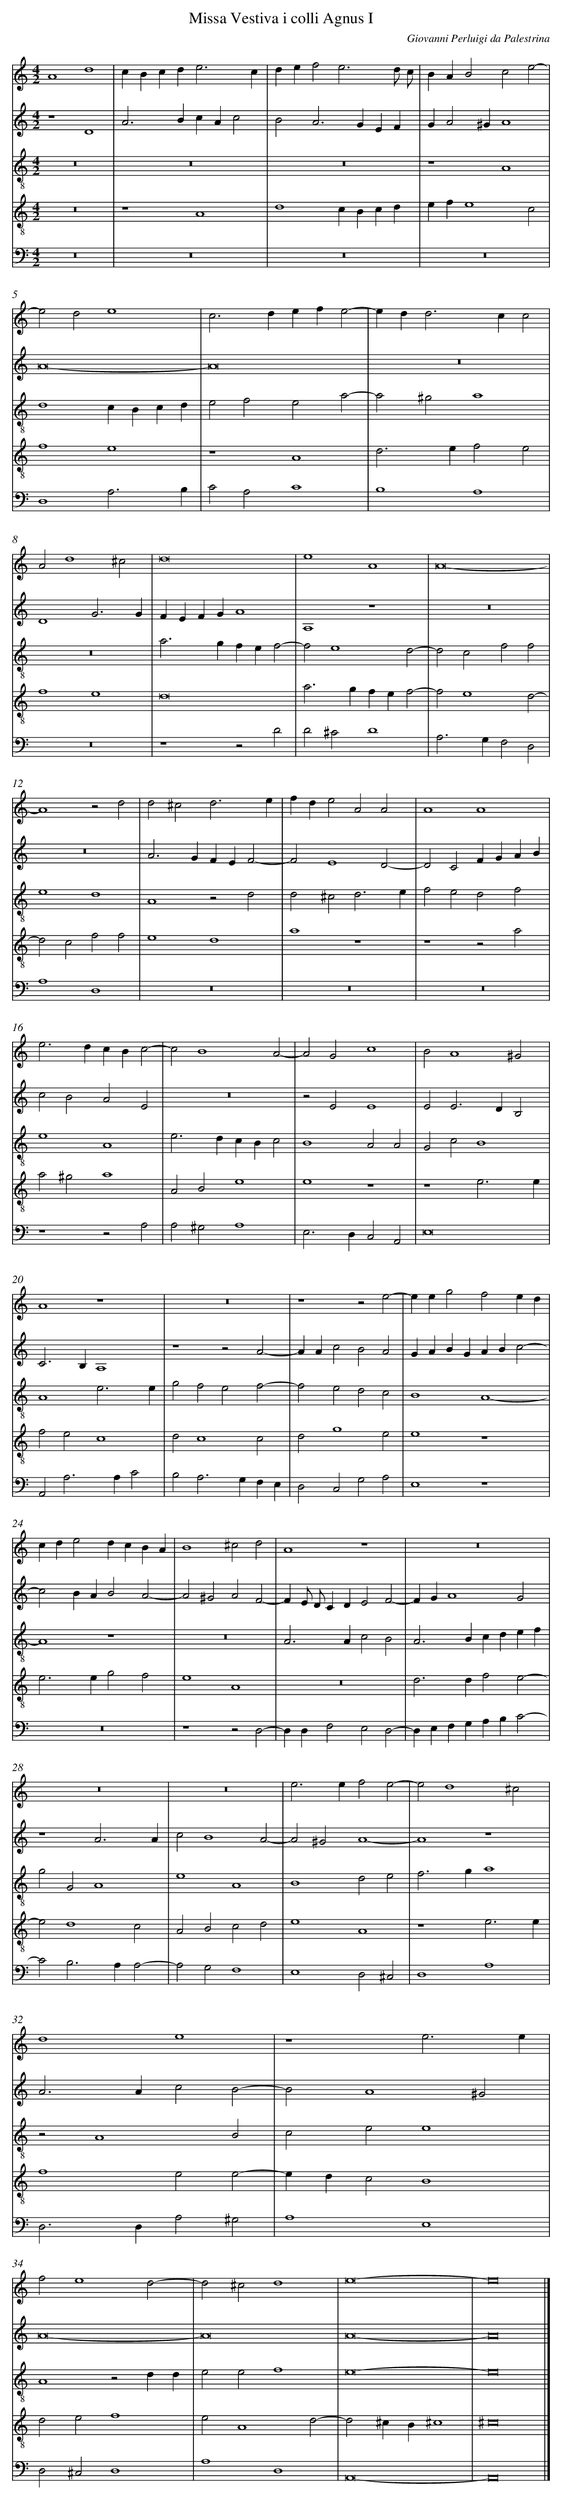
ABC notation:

X:1
T: Missa Vestiva i colli Agnus I
C: Giovanni Perluigi da Palestrina
L: 1/4
M: 4/2
V: 1 clef=treble
V: 2 clef=treble
V: 3 clef=treble-8
V: 4 clef=treble-8
V: 5 clef=bass
K: C
[V:1] A4d4 |
[V:2] z4D4 |
[V:3] z8 |
[V:4] z8 |
[V:5] z8 |
[V:1] cBcd2<e2c |
[V:2] A2>B2cAc2 |
[V:3] z8 |
[V:4] z4A4 |
[V:5] z8 |
[V:1] def2e3d/ c/ |
[V:2] B2A2>G2EF |
[V:3] z8 |
[V:4] d4cBcd |
[V:5] z8 |
[V:1] BAB2c2e2- |
[V:2] GA2^GA4 |
[V:3] z4A4 |
[V:4] efe4c2 |
[V:5] z8 |
[V:1] e2d2e4 |
[V:2] A8- |
[V:3] d4cBcd |
[V:4] f4e4 |
[V:5] D,4A,3B, |
[V:1] c2>d2efe2- |
[V:2] A8 |
[V:3] e2f2e2a2- |
[V:4] z4A4 |
[V:5] C2A,2C4 |
[V:1] ed2<d2cc2 |
[V:2] z8 |
[V:3] a2^g2a4 |
[V:4] d2>e2f2e2 |
[V:5] B,4A,4 |
[V:1] A2d4^c2 |
[V:2] D4G3G |
[V:3] z8 |
[V:4] f4e4 |
[V:5] z8 |
[V:1] d8 |
[V:2] FEFGA4 |
[V:3] a2>g2fef2- |
[V:4] d8 |
[V:5] z4z2D2 |
[V:1] e4A4 |
[V:2] A,4z4 |
[V:3] f2e4d2- |
[V:4] a2>g2fef2- |
[V:5] D2^C2D4 |
[V:1] A8- |
[V:2] z8 |
[V:3] d2c2f2f2 |
[V:4] f2e4d2- |
[V:5] A,2>G,2F,2D,2 |
[V:1] A4z2d2 |
[V:2] z8 |
[V:3] e4d4 |
[V:4] d2c2f2f2 |
[V:5] A,4D,4 |
[V:1] d2^c2d3e |
[V:2] A2>G2FEF2- |
[V:3] A4z2d2 |
[V:4] e4d4 |
[V:5] z8 |
[V:1] fde2A2A2 |
[V:2] F2E4D2- |
[V:3] d2^c2d3e |
[V:4] a4z4 |
[V:5] z8 |
[V:1] A4A4 |
[V:2] D2C2FGAB |
[V:3] f2e2d2f2 |
[V:4] z4z2a2 |
[V:5] z8 |
[V:1] e2>d2cBc2- |
[V:2] c2B2A2E2 |
[V:3] e4A4 |
[V:4] a2^g2a4 |
[V:5] z4z2A,2 |
[V:1] c2B4A2- |
[V:2] z8 |
[V:3] e2>d2cBc2 |
[V:4] A2B2e4 |
[V:5] A,2^G,2A,4 |
[V:1] A2G2c4 |
[V:2] z2E2E4 |
[V:3] B4A2A2 |
[V:4] e4z4 |
[V:5] E,2>D,2C,2A,,2 |
[V:1] B2A4^G2 |
[V:2] E2E2>D2B,2 |
[V:3] G2c2B4 |
[V:4] z4e3e |
[V:5] E,8 |
[V:1] A4z4 |
[V:2] C2>B,2A,4 |
[V:3] A4e3e |
[V:4] f2e2c4 |
[V:5] A,,2A,2>A,2C2 |
[V:1] z8 |
[V:2] z4z2A2- |
[V:3] g2f2e2f2- |
[V:4] d2c4c2 |
[V:5] B,2A,2>G,2F,E, |
[V:1] z4z2e2- |
[V:2] AAc2B2A2 |
[V:3] f2e2d2c2 |
[V:4] d2g4e2 |
[V:5] D,2C,2G,2A,2 |
[V:1] eeg2f2ed |
[V:2] GABGABc2- |
[V:3] B4A4- |
[V:4] e4z4 |
[V:5] E,4z4 |
[V:1] cde2dcBA |
[V:2] c2BAB2A2- |
[V:3] A4z4 |
[V:4] e2>e2g2f2 |
[V:5] z8 |
[V:1] B4^c2d2 |
[V:2] A2^G2A2F2- |
[V:3] z8 |
[V:4] e4A4 |
[V:5] z4z2D,2- |
[V:1] A4z4 |
[V:2] FE/ D/CDE2F2- |
[V:3] A2>A2c2B2 |
[V:4] z8 |
[V:5] D,D,F,2E,2D,2- |
[V:1] z8 |
[V:2] FGA4G2 |
[V:3] A2>B2cdef |
[V:4] d2>d2f2e2- |
[V:5] D,E,F,G,A,B,C2- |
[V:1] z8 |
[V:2] z4A3A |
[V:3] g2G2A4 |
[V:4] e2d4c2 |
[V:5] C2B,2>A,2A,2- |
[V:1] z8 |
[V:2] c2B4A2- |
[V:3] e4A4 |
[V:4] A2B2c2d2 |
[V:5] A,2G,2F,4 |
[V:1] e2>e2f2e2- |
[V:2] A2^G2A4- |
[V:3] B4d2e2 |
[V:4] e4A4 |
[V:5] E,4D,2^C,2 |
[V:1] e2d4^c2 |
[V:2] A4z4 |
[V:3] f2>g2a4 |
[V:4] z4e3e |
[V:5] D,4A,4 |
[V:1] d4e4 |
[V:2] A2>A2c2B2- |
[V:3] z2A4B2 |
[V:4] f4e2e2- |
[V:5] D,2>D,2A,2^G,2 |
[V:1] z4e3e |
[V:2] B2A4^G2 |
[V:3] c2e2e4 |
[V:4] edc2B4 |
[V:5] A,4E,4 |
[V:1] f2e4d2- |
[V:2] A8- |
[V:3] A4z2dd |
[V:4] d2e2f4 |
[V:5] D,2^C,2D,4 |
[V:1] d2^c2d4 |
[V:2] A8 |
[V:3] e2e2f4 |
[V:4] e2A4d2- |
[V:5] A,4D,4 |
[V:1] e8- |
[V:2] A8- |
[V:3] e8- |
[V:4] d2^cB^c4 |
[V:5] A,,8- |
[V:1] e8 |]
[V:2] A8 |]
[V:3] e8 |]
[V:4] ^c8 |]
[V:5] A,,8 |]
